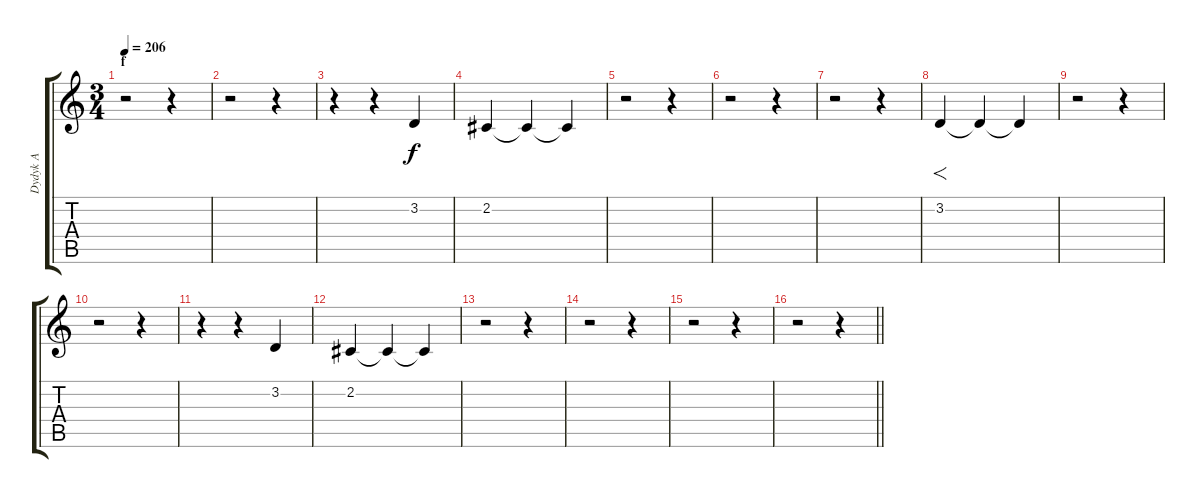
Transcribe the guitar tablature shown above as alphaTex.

\track ("Dydyk A" "Dydyk A") {instrument cello}
\staff {score tabs}
\tuning (E4 B3 G3 D3 A2 E2) {hide}
\ts (3 4)
\section ("" "f")
\tempo 206
\clef g2
\ks c
r.2{dy f} r.4 |
r.2 r.4 |
r.4 r.4 3.2.4 |
2.2.4 2.2{t}.4 2.2{t}.4 |
r.2 r.4 |
r.2 r.4 |
r.2 r.4 |
3.2.4{f} 3.2{t}.4 3.2{t}.4 |
r.2 r.4 |
r.2 r.4 |
r.4 r.4 3.2.4 |
2.2.4 2.2{t}.4 2.2{t}.4 |
r.2 r.4 |
r.2 r.4 |
r.2 r.4 |
\barLineRight lightlight
r.2 r.4
